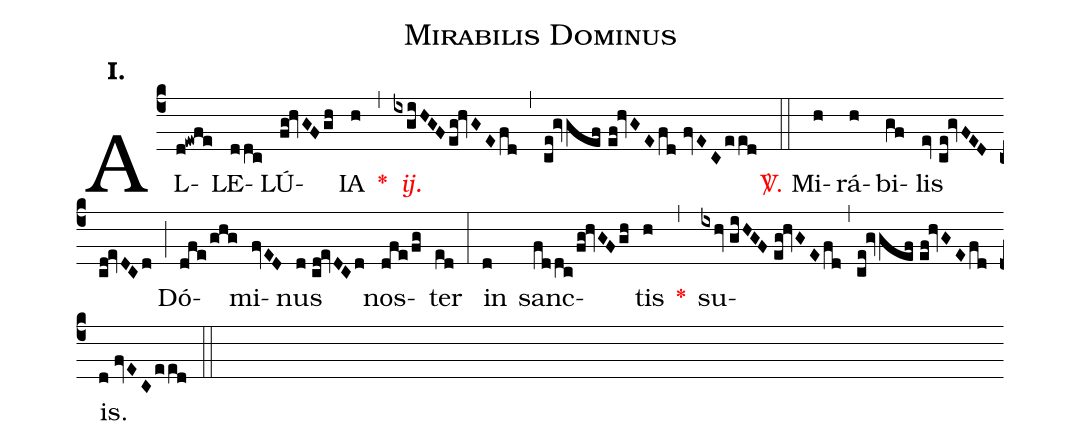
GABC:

name:Mirabilis Dominus;
mode:I.;
office-part:Alleluia;
%%
(c4) AL(d!ewfe)LE(ddc)LÚ(fg!hvGF/gh)IA(h) <v>\red{*}</v>(,) <v>\redit{ij.}</v>(ixgiHGF/eg!hvGE/fd) (,) (ce!gvgef//ef!hvGE/fd//fvEC/eed) (::) <v>\red{\Vbar.}</v> Mi(h)rá(h)bi(gf)lis(ev///ce!gvFED//cd!evDCd) (;) Dó(dfe/ghg)mi(fvED)nus(d//cd!evDCd) nos(dfe/fg)ter(ed) (:) in(d) sanc(fddc/fg!hvGF/gh)tis(h) <v>\red{*}</v>(,) su(ixhv///giHGF//eg!hvGE/fd,ce!gvgef//ef!hvGE/fd)is.(d//fvEC/eed) (::)
